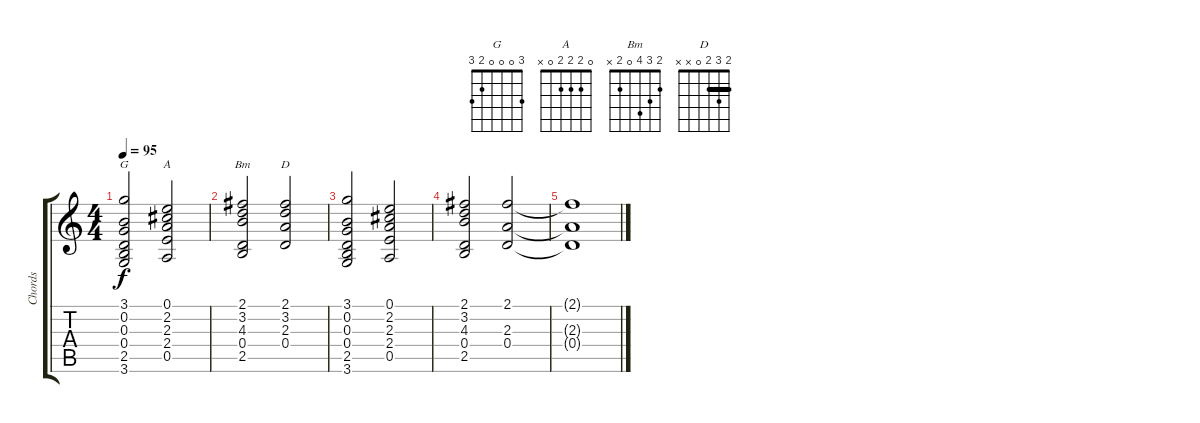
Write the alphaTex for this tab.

\track ("Chords" "Chords") {instrument electricguitarmuted}
\staff {score tabs}
\tuning (E4 B3 G3 D3 A2 E2) {hide}
\chord ("G" 3 0 0 0 2 3)
\chord ("A" 0 2 2 2 0 x)
\chord ("Bm" 2 3 4 0 2 x)
\chord ("D" 2 3 2 0 x x) {barre 2}
\ts (4 4)
\tempo 95
\clef g2
\ks c
(3.1 0.2 0.3 0.4 2.5 3.6).2{ch "G" dy f} (0.1 2.2 2.3 2.4 0.5).2{ch "A"} |
(2.1 3.2 4.3 0.4 2.5).2{ch "Bm"} (2.1 3.2 2.3 0.4).2{ch "D"} |
(3.1 0.2 0.3 0.4 2.5 3.6).2 (0.1 2.2 2.3 2.4 0.5).2 |
(2.1 3.2 4.3 0.4 2.5).2 (2.1 2.3 0.4).2 |
(2.1{t} 2.3{t} 0.4{t}).1
